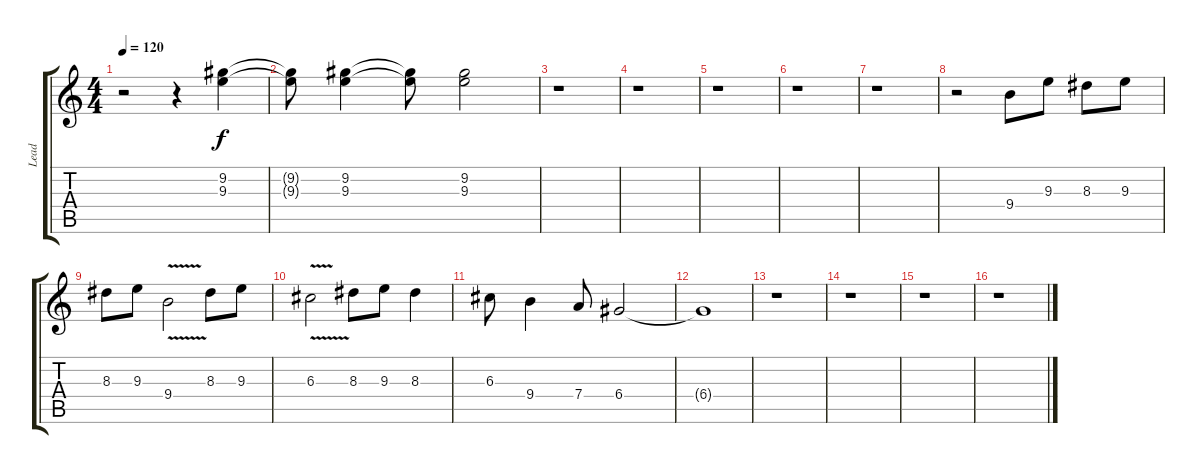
\track ("Lead" "Lead") {instrument overdrivenguitar}
\staff {score tabs}
\tuning (E4 B3 G3 D3 A2 E2) {hide}
\ts (4 4)
\tempo 120
\clef g2
\ks c
r.2{dy f} r.4 (9.2 9.3).4 |
(9.2{t} 9.3{t}).8 (9.2 9.3).4 (9.2{t} 9.3{t}).8 (9.2 9.3).2 |
r.1 |
r.1 |
r.1 |
r.1 |
r.1 |
r.2 9.4.8 9.3.8 8.3.8 9.3.8 |
8.3.8 9.3.8 9.4{v}.2 8.3.8 9.3.8 |
6.3{v}.2 8.3.8 9.3.8 8.3.4 |
6.3.8 9.4.4 7.4.8 6.4.2 |
6.4{t}.1 |
r.1 |
r.1 |
r.1 |
r.1
